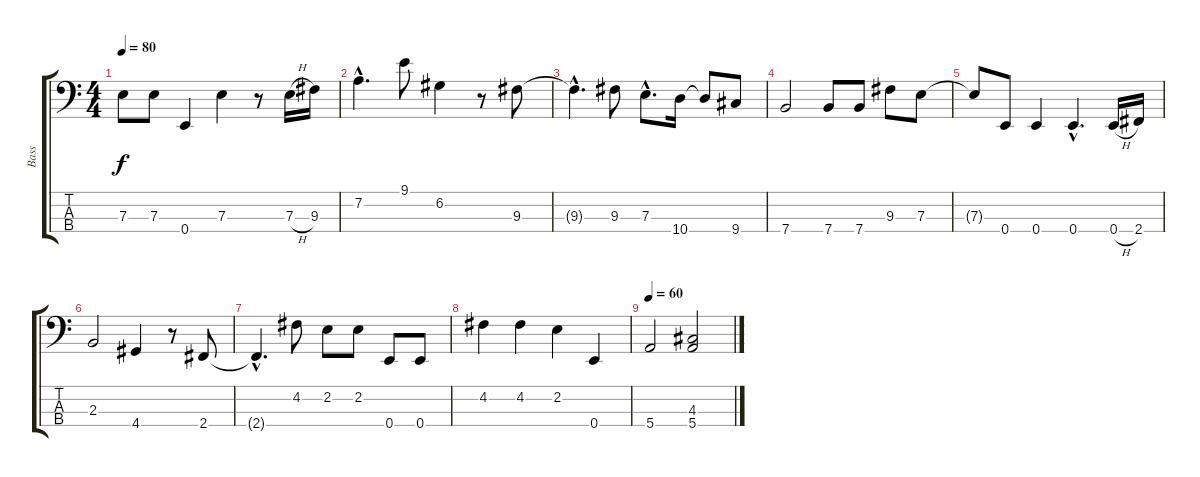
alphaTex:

\track ("Bass" "Bass") {instrument fretlessbass}
\staff {score tabs}
\tuning (G2 D2 A1 E1) {hide}
\ts (4 4)
\tempo 80
\clef f4
\ks c
7.3{t}.8{dy f} 7.3.8 0.4.4 7.3.4 r.8 7.3{h}.16 9.3.16 |
7.2{hac}.4{d} 9.1.8 6.2.4 r.8 9.3.8 |
9.3{hac t}.4{d} 9.3.8 7.3{hac}.8{d} 10.4.16 10.4{t}.8 9.4.8 |
7.4.2 7.4.8 7.4.8 9.3.8 7.3.8 |
7.3{t}.8 0.4.8 0.4.4 0.4{hac}.4{d} 0.4{h}.16 2.4.16 |
2.3.2 4.4.4 r.8 2.4.8 |
2.4{hac t}.4{d} 4.2.8 2.2.8 2.2.8 0.4.8 0.4.8 |
4.2.4 4.2.4 2.2.4 0.4.4 |
\tempo 60
5.4.2 (4.3 5.4).2
